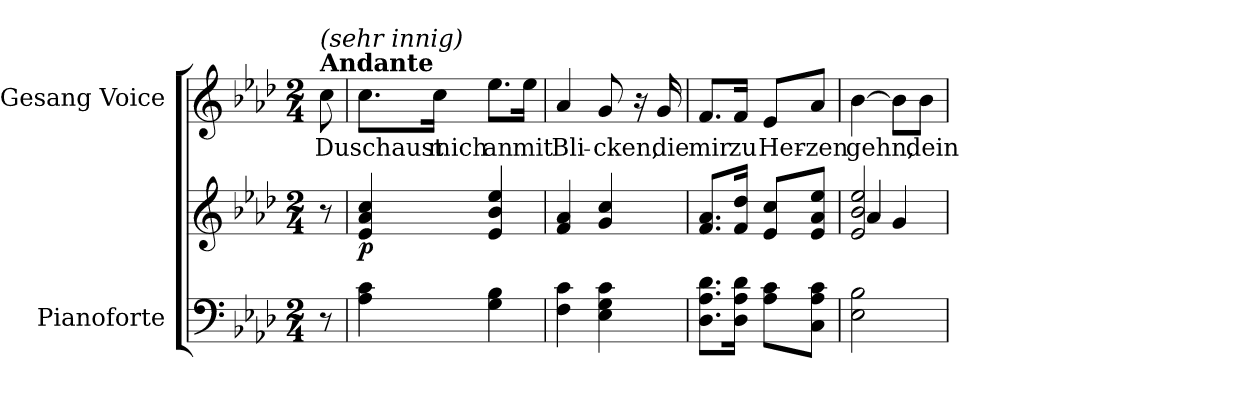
**kern	**kern	**dynam	**kern	**text
*part2	*part2	*part2	*part1	*part1
*staff3	*staff2	*staff2/3	*staff1	*staff1
*I"Pianoforte	*	*	*I"Gesang Voice	*
*I'Pno	*	*	*	*
*clefF4	*clefG2	*	*clefG2	*
*k[b-e-a-d-]	*k[b-e-a-d-]	*	*k[b-e-a-d-]	*
*M2/4	*M2/4	*	*M2/4	*
=	=	=	=	=
!	!	!	!LO:TX:a:B:t=Andante	!
!	!	!	!LO:TX:a:i:t=(sehr innig)	!
8r	8r	.	8cc\	Du
=1	=1	=1	=1	=1
!	!	!LO:DY:b	!	!
4A-\ 4c\	4e-/ 4a-/ 4cc/	p	8.cc\L	schaust
.	.	.	16cc\Jk	mich
4G\ 4B-\	4e-/ 4b-/ 4ee-/	.	8.ee-\L	an
.	.	.	16ee-\Jk	mit
=2	=2	=2	=2	=2
4F\ 4c\	4f/ 4a-/	.	4a-/	Bli-
4E-\ 4G\ 4c\	4g/ 4cc/	.	8g/	-cken,
.	.	.	16r	.
.	.	.	16g/	die
=3	=3	=3	=3	=3
8.D-\ 8.A-\ 8.d-\L	8.f/ 8.a-/L	.	8.f/L	mir
16D-\ 16A-\ 16d-\Jk	16f/ 16dd-/Jk	.	16f/Jk	zu
8A-\ 8c\L	8e-/ 8cc/L	.	8e-/L	Her-
8C\ 8A-\ 8c\J	8e-/ 8a-/ 8ee-/J	.	8a-/J	-zen
=4	=4	=4	=4	=4
*	*^	*	*	*
2E-\ 2B-\	2e-/ 2b-/ 2ee-/	4a-/	.	[4b-\	gehn,
.	.	4g/	.	8b-\L]	.
.	.	.	.	8b-\J	dein
*	*v	*v	*	*	*
=	=	=	=	=
*-	*-	*-	*-	*-
